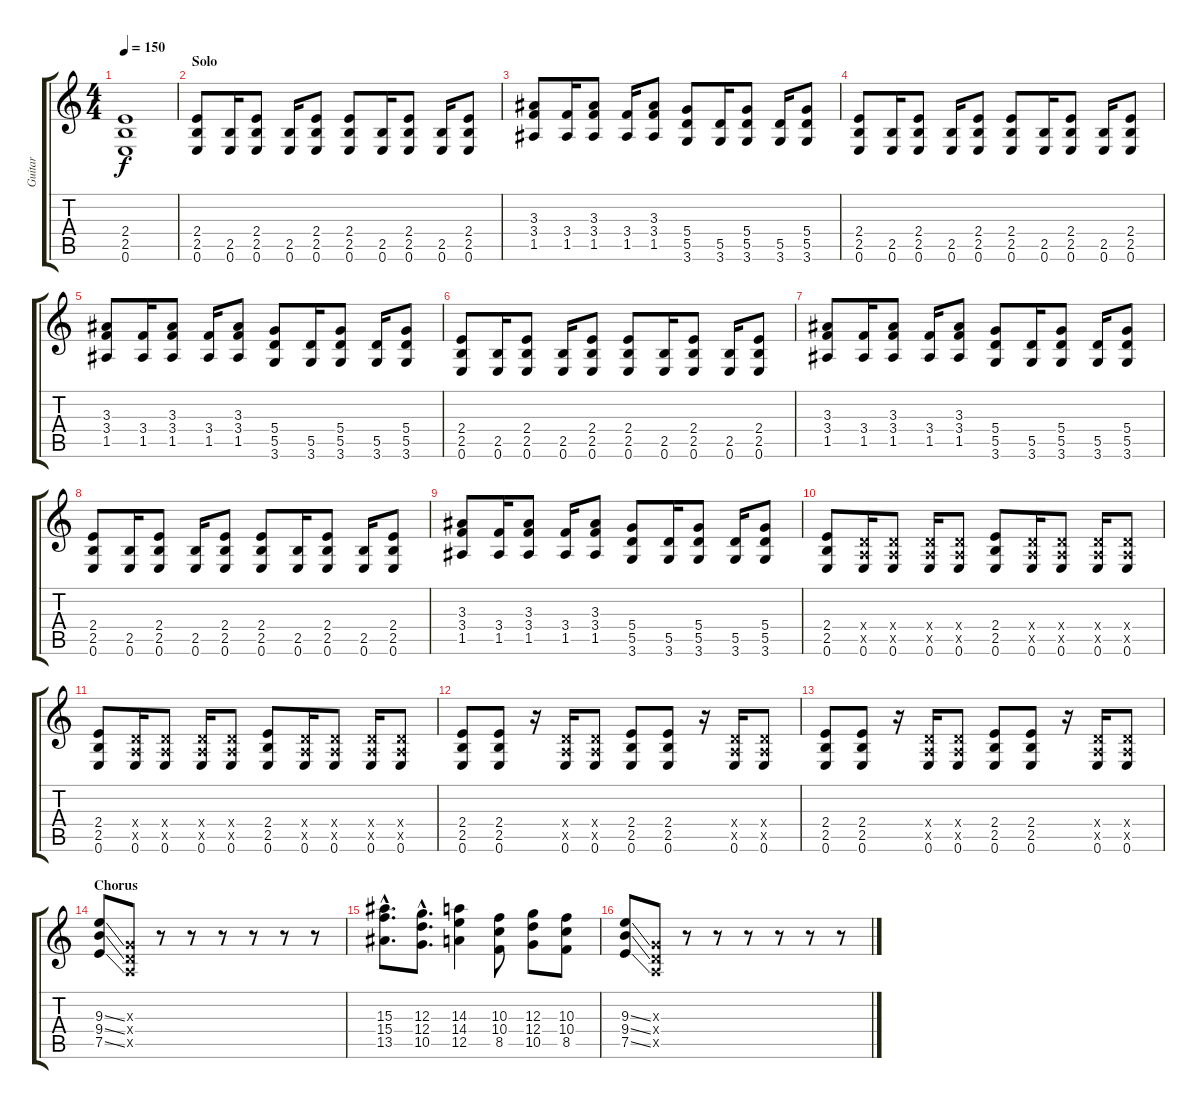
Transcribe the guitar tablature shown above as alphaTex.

\track ("Guitar" "Guitar") {instrument distortionguitar}
\staff {score tabs}
\tuning (E4 B3 G3 D3 A2 E2) {hide}
\ts (4 4)
\tempo 150
\clef g2
\ks c
(2.4 2.5 0.6).1{dy f} |
\section ("" "Solo")
(2.4 2.5 0.6).8 (2.5 0.6).16 (2.4 2.5 0.6).8 (2.5 0.6).16 (2.4 2.5 0.6).8 (2.4 2.5 0.6).8 (2.5 0.6).16 (2.4 2.5 0.6).8 (2.5 0.6).16 (2.4 2.5 0.6).8 |
(3.3 3.4 1.5).8 (3.4 1.5).16 (3.3 3.4 1.5).8 (3.4 1.5).16 (3.3 3.4 1.5).8 (5.4 5.5 3.6).8 (5.5 3.6).16 (5.4 5.5 3.6).8 (5.5 3.6).16 (5.4 5.5 3.6).8 |
(2.4 2.5 0.6).8 (2.5 0.6).16 (2.4 2.5 0.6).8 (2.5 0.6).16 (2.4 2.5 0.6).8 (2.4 2.5 0.6).8 (2.5 0.6).16 (2.4 2.5 0.6).8 (2.5 0.6).16 (2.4 2.5 0.6).8 |
(3.3 3.4 1.5).8 (3.4 1.5).16 (3.3 3.4 1.5).8 (3.4 1.5).16 (3.3 3.4 1.5).8 (5.4 5.5 3.6).8 (5.5 3.6).16 (5.4 5.5 3.6).8 (5.5 3.6).16 (5.4 5.5 3.6).8 |
(2.4 2.5 0.6).8 (2.5 0.6).16 (2.4 2.5 0.6).8 (2.5 0.6).16 (2.4 2.5 0.6).8 (2.4 2.5 0.6).8 (2.5 0.6).16 (2.4 2.5 0.6).8 (2.5 0.6).16 (2.4 2.5 0.6).8 |
(3.3 3.4 1.5).8 (3.4 1.5).16 (3.3 3.4 1.5).8 (3.4 1.5).16 (3.3 3.4 1.5).8 (5.4 5.5 3.6).8 (5.5 3.6).16 (5.4 5.5 3.6).8 (5.5 3.6).16 (5.4 5.5 3.6).8 |
(2.4 2.5 0.6).8 (2.5 0.6).16 (2.4 2.5 0.6).8 (2.5 0.6).16 (2.4 2.5 0.6).8 (2.4 2.5 0.6).8 (2.5 0.6).16 (2.4 2.5 0.6).8 (2.5 0.6).16 (2.4 2.5 0.6).8 |
(3.3 3.4 1.5).8 (3.4 1.5).16 (3.3 3.4 1.5).8 (3.4 1.5).16 (3.3 3.4 1.5).8 (5.4 5.5 3.6).8 (5.5 3.6).16 (5.4 5.5 3.6).8 (5.5 3.6).16 (5.4 5.5 3.6).8 |
(2.4 2.5 0.6).8 (0.4{x} 0.5{x} 0.6).16 (0.4{x} 0.5{x} 0.6).8 (0.4{x} 0.5{x} 0.6).16 (0.4{x} 0.5{x} 0.6).8 (2.4 2.5 0.6).8 (0.4{x} 0.5{x} 0.6).16 (0.4{x} 0.5{x} 0.6).8 (0.4{x} 0.5{x} 0.6).16 (0.4{x} 0.5{x} 0.6).8 |
(2.4 2.5 0.6).8 (0.4{x} 0.5{x} 0.6).16 (0.4{x} 0.5{x} 0.6).8 (0.4{x} 0.5{x} 0.6).16 (0.4{x} 0.5{x} 0.6).8 (2.4 2.5 0.6).8 (0.4{x} 0.5{x} 0.6).16 (0.4{x} 0.5{x} 0.6).8 (0.4{x} 0.5{x} 0.6).16 (0.4{x} 0.5{x} 0.6).8 |
(2.4 2.5 0.6).8 (2.4 2.5 0.6).8 r.16 (0.4{x} 0.5{x} 0.6).16 (0.4{x} 0.5{x} 0.6).8 (2.4 2.5 0.6).8 (2.4 2.5 0.6).8 r.16 (0.4{x} 0.5{x} 0.6).16 (0.4{x} 0.5{x} 0.6).8 |
(2.4 2.5 0.6).8 (2.4 2.5 0.6).8 r.16 (0.4{x} 0.5{x} 0.6).16 (0.4{x} 0.5{x} 0.6).8 (2.4 2.5 0.6).8 (2.4 2.5 0.6).8 r.16 (0.4{x} 0.5{x} 0.6).16 (0.4{x} 0.5{x} 0.6).8 |
\section ("" "Chorus")
(9.3{ss} 9.4{ss} 7.5{ss}).8 (0.3{x} 0.4{x} 0.5{x}).8 r.8 r.8 r.8 r.8 r.8 r.8 |
(15.3{hac} 15.4{hac} 13.5{hac}).8{d} (12.3{hac} 12.4{hac} 10.5{hac}).8{d} (14.3 14.4 12.5).4 (10.3 10.4 8.5).8 (12.3 12.4 10.5).8 (10.3 10.4 8.5).8 |
(9.3{ss} 9.4{ss} 7.5{ss}).8 (0.3{x} 0.4{x} 0.5{x}).8 r.8 r.8 r.8 r.8 r.8 r.8
